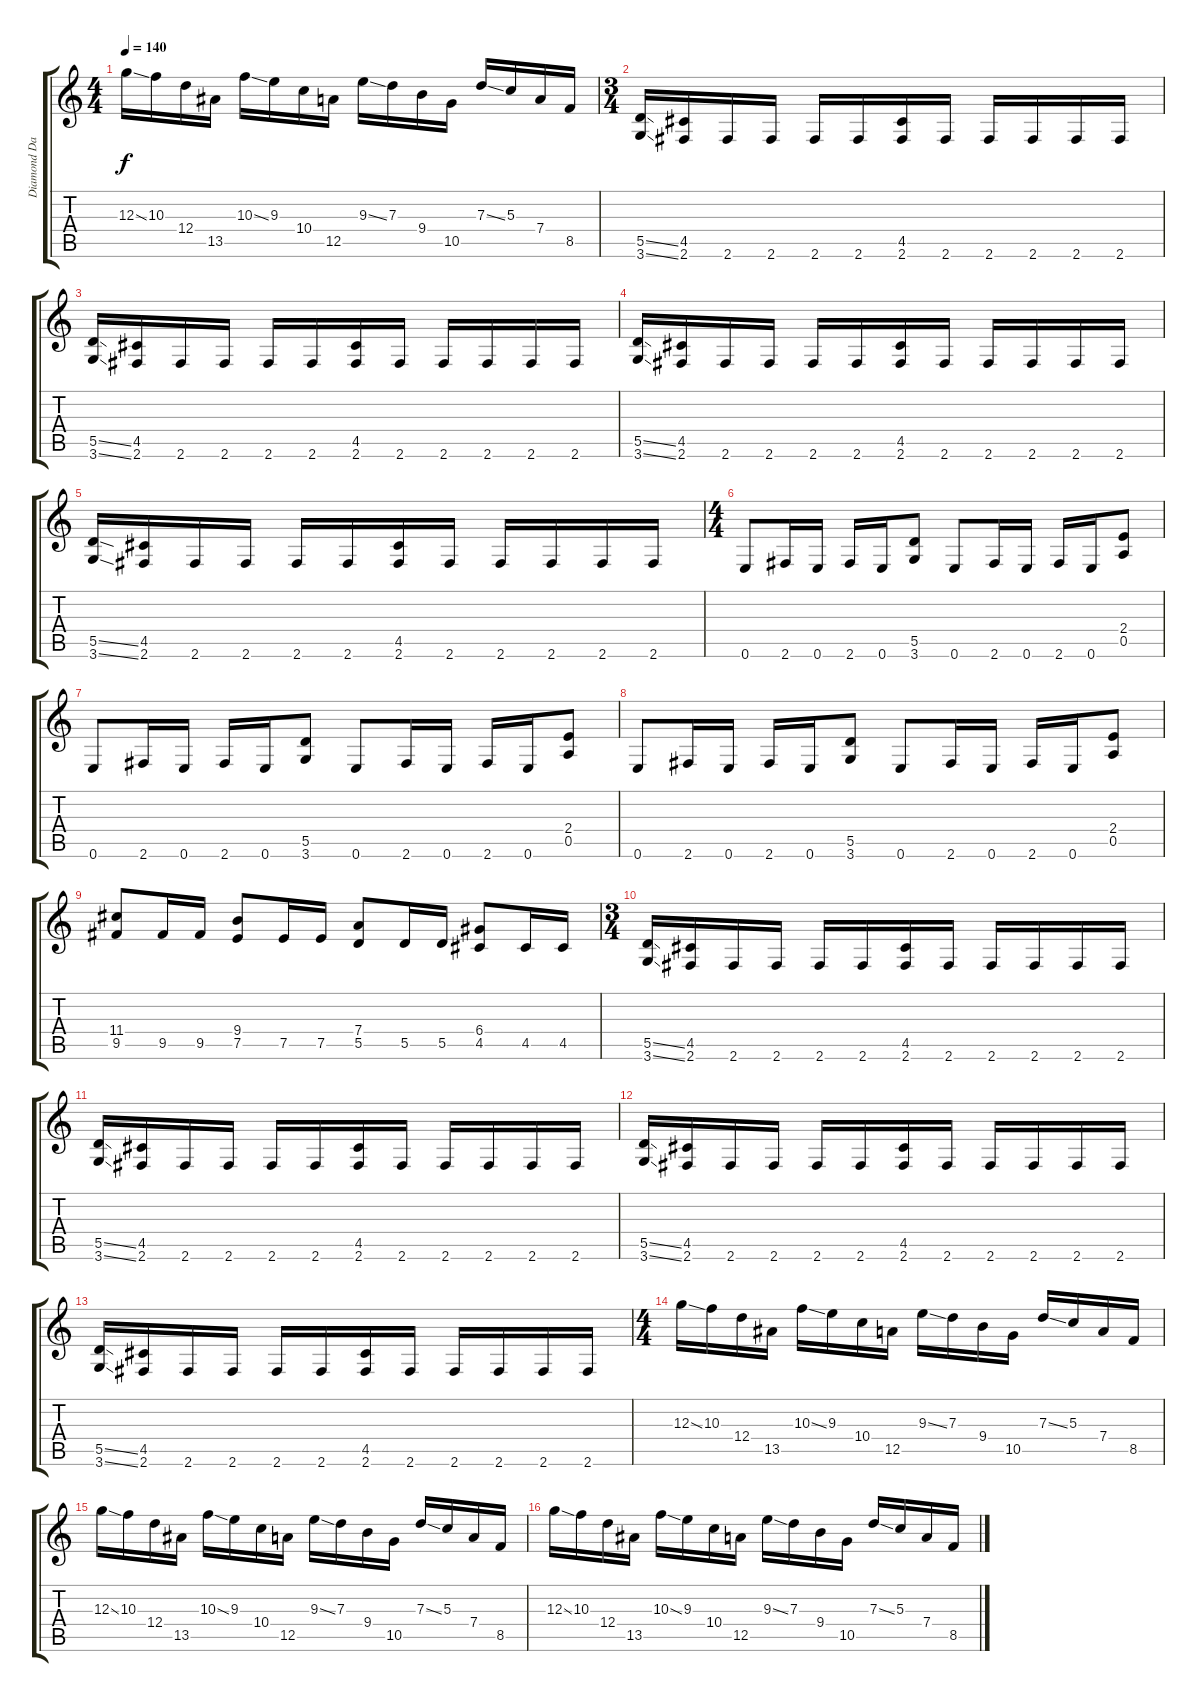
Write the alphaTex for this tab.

\track ("Diamond Darrell" "Diamond Da") {instrument distortionguitar}
\staff {score tabs}
\tuning (E4 B3 G3 D3 A2 E2) {hide}
\ts (4 4)
\tempo 140
\clef g2
\ks c
12.3{ss}.16{dy f} 10.3.16 12.4.16 13.5.16 10.3{ss}.16 9.3.16 10.4.16 12.5.16 9.3{ss}.16 7.3.16 9.4.16 10.5.16 7.3{ss}.16 5.3.16 7.4.16 8.5.16 |
\ts (3 4)
(5.5{ss} 3.6{ss}).16 (4.5 2.6).16 2.6.16 2.6.16 2.6.16 2.6.16 (4.5 2.6).16 2.6.16 2.6.16 2.6.16 2.6.16 2.6.16 |
(5.5{ss} 3.6{ss}).16 (4.5 2.6).16 2.6.16 2.6.16 2.6.16 2.6.16 (4.5 2.6).16 2.6.16 2.6.16 2.6.16 2.6.16 2.6.16 |
(5.5{ss} 3.6{ss}).16 (4.5 2.6).16 2.6.16 2.6.16 2.6.16 2.6.16 (4.5 2.6).16 2.6.16 2.6.16 2.6.16 2.6.16 2.6.16 |
(5.5{ss} 3.6{ss}).16 (4.5 2.6).16 2.6.16 2.6.16 2.6.16 2.6.16 (4.5 2.6).16 2.6.16 2.6.16 2.6.16 2.6.16 2.6.16 |
\ts (4 4)
0.6.8 2.6.16 0.6.16 2.6.16 0.6.16 (5.5 3.6).8 0.6.8 2.6.16 0.6.16 2.6.16 0.6.16 (2.4 0.5).8 |
0.6.8 2.6.16 0.6.16 2.6.16 0.6.16 (5.5 3.6).8 0.6.8 2.6.16 0.6.16 2.6.16 0.6.16 (2.4 0.5).8 |
0.6.8 2.6.16 0.6.16 2.6.16 0.6.16 (5.5 3.6).8 0.6.8 2.6.16 0.6.16 2.6.16 0.6.16 (2.4 0.5).8 |
(11.4 9.5).8 9.5.16 9.5.16 (9.4 7.5).8 7.5.16 7.5.16 (7.4 5.5).8 5.5.16 5.5.16 (6.4 4.5).8 4.5.16 4.5.16 |
\ts (3 4)
(5.5{ss} 3.6{ss}).16 (4.5 2.6).16 2.6.16 2.6.16 2.6.16 2.6.16 (4.5 2.6).16 2.6.16 2.6.16 2.6.16 2.6.16 2.6.16 |
(5.5{ss} 3.6{ss}).16 (4.5 2.6).16 2.6.16 2.6.16 2.6.16 2.6.16 (4.5 2.6).16 2.6.16 2.6.16 2.6.16 2.6.16 2.6.16 |
(5.5{ss} 3.6{ss}).16 (4.5 2.6).16 2.6.16 2.6.16 2.6.16 2.6.16 (4.5 2.6).16 2.6.16 2.6.16 2.6.16 2.6.16 2.6.16 |
(5.5{ss} 3.6{ss}).16 (4.5 2.6).16 2.6.16 2.6.16 2.6.16 2.6.16 (4.5 2.6).16 2.6.16 2.6.16 2.6.16 2.6.16 2.6.16 |
\ts (4 4)
12.3{ss}.16 10.3.16 12.4.16 13.5.16 10.3{ss}.16 9.3.16 10.4.16 12.5.16 9.3{ss}.16 7.3.16 9.4.16 10.5.16 7.3{ss}.16 5.3.16 7.4.16 8.5.16 |
12.3{ss}.16 10.3.16 12.4.16 13.5.16 10.3{ss}.16 9.3.16 10.4.16 12.5.16 9.3{ss}.16 7.3.16 9.4.16 10.5.16 7.3{ss}.16 5.3.16 7.4.16 8.5.16 |
12.3{ss}.16 10.3.16 12.4.16 13.5.16 10.3{ss}.16 9.3.16 10.4.16 12.5.16 9.3{ss}.16 7.3.16 9.4.16 10.5.16 7.3{ss}.16 5.3.16 7.4.16 8.5.16
